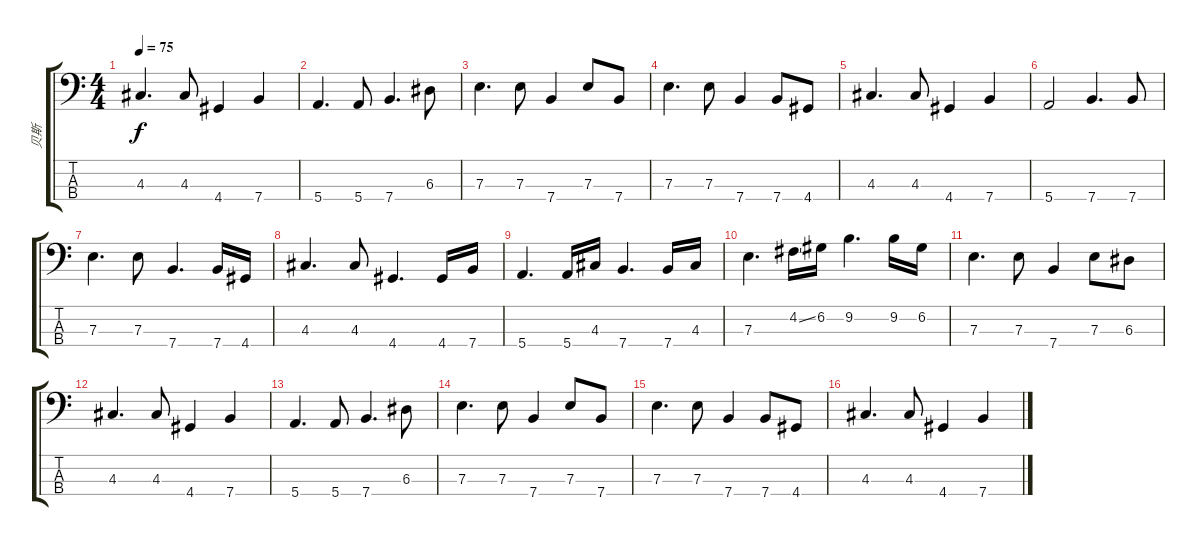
\track ("贝斯" "贝斯") {instrument electricbasspick}
\staff {score tabs}
\tuning (G2 D2 A1 E1) {hide}
\ts (4 4)
\tempo 75
\clef f4
\ks c
4.3.4{d dy f} 4.3.8 4.4.4 7.4.4 |
5.4.4{d} 5.4.8 7.4.4{d} 6.3.8 |
7.3.4{d} 7.3.8 7.4.4 7.3.8 7.4.8 |
7.3.4{d} 7.3.8 7.4.4 7.4.8 4.4.8 |
4.3.4{d} 4.3.8 4.4.4 7.4.4 |
5.4.2 7.4.4{d} 7.4.8 |
7.3.4{d} 7.3.8 7.4.4{d} 7.4.16 4.4.16 |
4.3.4{d} 4.3.8 4.4.4{d} 4.4.16 7.4.16 |
5.4.4{d} 5.4.16 4.3.16 7.4.4{d} 7.4.16 4.3.16 |
7.3.4{d} 4.2{ss}.16 6.2.16 9.2.4{d} 9.2.16 6.2.16 |
7.3.4{d} 7.3.8 7.4.4 7.3.8 6.3.8 |
4.3.4{d} 4.3.8 4.4.4 7.4.4 |
5.4.4{d} 5.4.8 7.4.4{d} 6.3.8 |
7.3.4{d} 7.3.8 7.4.4 7.3.8 7.4.8 |
7.3.4{d} 7.3.8 7.4.4 7.4.8 4.4.8 |
4.3.4{d} 4.3.8 4.4.4 7.4.4
